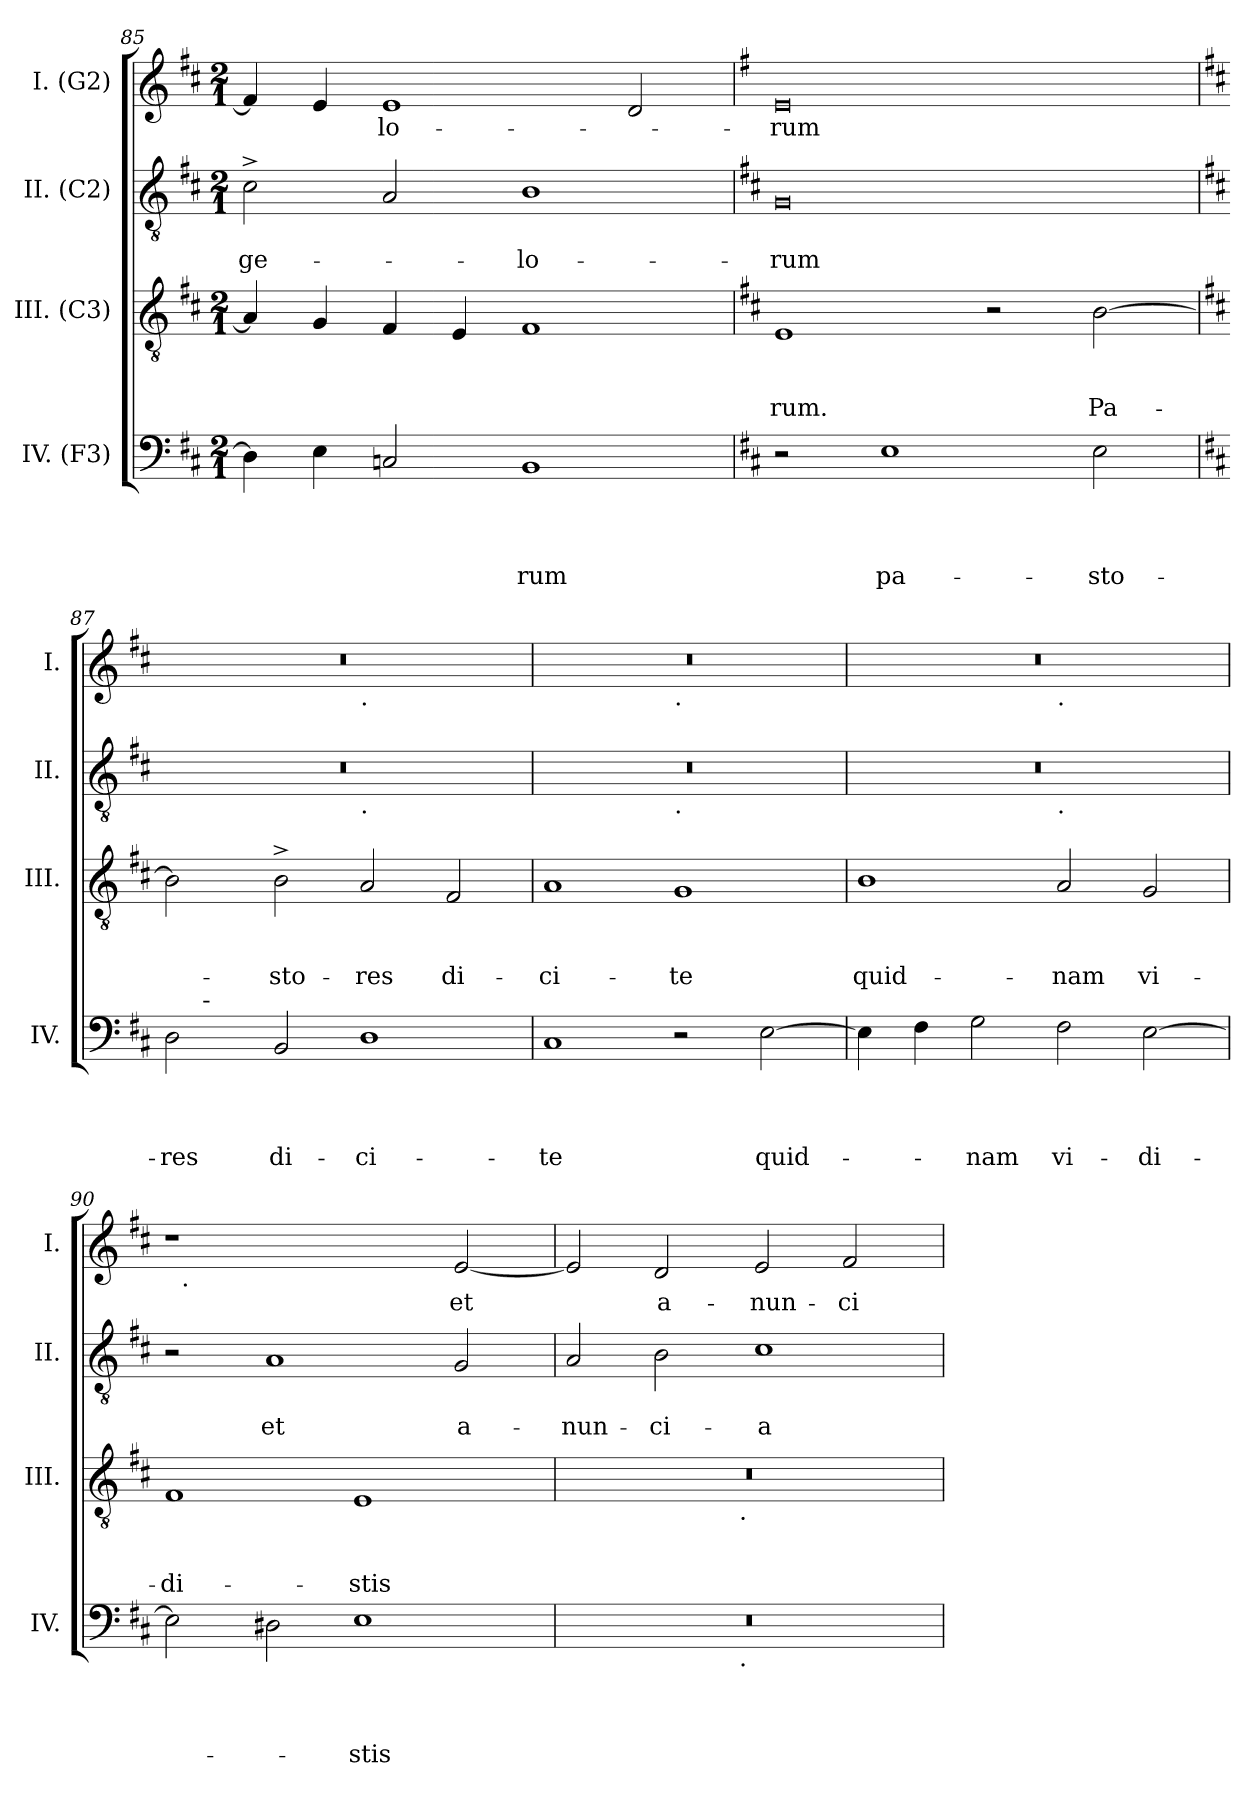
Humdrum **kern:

**kern	**text	**text	**text	**text	**kern	**text	**text	**text	**kern	**text	**text	**kern	**text
*part4	*part4	*part4	*part4	*part4	*part3	*part3	*part3	*part3	*part2	*part2	*part2	*part1	*part1
*staff4	*staff4	*staff4	*staff4	*staff4	*staff3	*staff3	*staff3	*staff3	*staff2	*staff2	*staff2	*staff1	*staff1
*I"IV. (F3)	*	*	*	*	*I"III. (C3)	*	*	*	*I"II. (C2)	*	*	*I"I. (G2)	*
*I'IV.	*	*	*	*	*I'III.	*	*	*	*I'II.	*	*	*I'I.	*
*clefF4	*	*	*	*	*clefGv2	*	*	*	*clefGv2	*	*	*clefG2	*
*k[f#c#]	*	*	*	*	*k[f#c#]	*	*	*	*k[f#c#]	*	*	*k[f#c#]	*
*D:	*	*	*	*	*D:	*	*	*	*D:	*	*	*D:	*
*M2/1	*	*	*	*	*M2/1	*	*	*	*M2/1	*	*	*M2/1	*
=85	=85	=85	=85	=85	=85	=85	=85	=85	=85	=85	=85	=85	=85
!	!	!	!	!	!	!	!	!	!	!	!LO:LY:b	!	!
4D\]	.	.	.	.	4A/]	.	.	.	2c#^>\	.	-ge-	4f#/]	.
4E\	.	.	.	.	4G/	.	.	.	.	.	.	4e/	.
!	!	!	!	!	!	!	!	!	!	!	!	!	!LO:LY:b
2C/	.	.	.	.	4F#/	.	.	.	2A/	.	.	1e	-lo-
.	.	.	.	.	4E/	.	.	.	.	.	.	.	.
!	!	!	!	!LO:LY:b	!	!	!	!	!	!	!LO:LY:b	!	!
1BB	.	.	.	-rum	1F#	.	.	.	1B	.	-lo-	.	.
.	.	.	.	.	.	.	.	.	.	.	.	2d/	.
=86	=86	=86	=86	=86	=86	=86	=86	=86	=86	=86	=86	=86	=86
*	*	*	*	*	*	*	*	*	*	*	*	*k[f#]	*
*	*	*	*	*	*	*	*	*	*	*	*	*G:	*
!	!	!	!	!	!	!	!	!LO:LY:b	!	!	!LO:LY:b	!	!LO:LY:b
2r	.	.	.	.	1E	.	.	-rum.	0G	.	-rum	0e	-rum
!	!	!	!	!LO:LY:b	!	!	!	!	!	!	!	!	!
1E	.	.	.	pa-	.	.	.	.	.	.	.	.	.
.	.	.	.	.	2r	.	.	.	.	.	.	.	.
!	!	!	!	!LO:LY:b	!	!	!	!LO:LY:b	!	!	!	!	!
2E\	.	.	.	-sto-	[<2B\	.	.	Pa-	.	.	.	.	.
!!LO:LB:g=z
=87	=87	=87	=87	=87	=87	=87	=87	=87	=87	=87	=87	=87	=87
*	*	*	*	*	*	*	*	*	*	*	*	*k[f#c#]	*
*	*	*	*	*	*	*	*	*	*	*	*	*D:	*
!	!	!	!	!LO:LY:b	!	!	!	!	!	!	!	!	!
*^	*	*	*	*	*	*	*	*	*^	*	*	*^	*
2D\	8ryy	.	.	.	-res	2B\]	.	.	.	0r	1ryy	.	.	0r	1ryy	.
!	!LO:TX:a:t=-	!	!	!	!	!	!	!	!	!	!	!	!	!	!	!
.	1...ryy	.	.	.	.	.	.	.	.	.	.	.	.	.	.	.
!	!	!	!	!	!LO:LY:b	!	!	!	!LO:LY:b	!	!	!	!	!	!	!
2BB/	.	.	.	.	di-	2B^>\	.	.	-sto-	.	.	.	.	.	.	.
!	!	!	!	!	!	!	!	!	!	!	!	!	!	!	!LO:TX:b:t=.	!
!	!	!	!	!	!	!	!	!	!	!	!LO:TX:b:t=.	!	!	!	!	!
!	!	!	!	!	!LO:LY:b	!	!	!	!LO:LY:b	!	!	!	!	!	!	!
1D	.	.	.	.	-ci-	2A/	.	.	-res	.	1ryy	.	.	.	1ryy	.
!	!	!	!	!	!	!	!	!	!LO:LY:b	!	!	!	!	!	!	!
.	.	.	.	.	.	2F#/	.	.	di-	.	.	.	.	.	.	.
=88	=88	=88	=88	=88	=88	=88	=88	=88	=88	=88	=88	=88	=88	=88	=88	=88
!	!	!	!	!	!LO:LY:b	!	!	!	!LO:LY:b	!	!	!	!	!	!	!
*v	*v	*	*	*	*	*	*	*	*	*	*	*	*	*	*	*
1C#	.	.	.	-te	1A	.	.	-ci-	0r	1ryy	.	.	0r	1ryy	.
!	!	!	!	!	!	!	!	!	!	!	!	!	!	!LO:TX:b:t=.	!
!	!	!	!	!	!	!	!	!	!	!LO:TX:b:t=.	!	!	!	!	!
!	!	!	!	!	!	!	!	!LO:LY:b	!	!	!	!	!	!	!
2r	.	.	.	.	1G	.	.	-te	.	1ryy	.	.	.	1ryy	.
!	!	!	!	!LO:LY:b	!	!	!	!	!	!	!	!	!	!	!
[>2E\	.	.	.	quid-	.	.	.	.	.	.	.	.	.	.	.
=89	=89	=89	=89	=89	=89	=89	=89	=89	=89	=89	=89	=89	=89	=89	=89
!	!	!	!	!	!	!	!	!LO:LY:b	!	!	!	!	!	!	!
4E\]	.	.	.	.	1B	.	.	quid-	0r	1ryy	.	.	0r	1ryy	.
4F#\	.	.	.	.	.	.	.	.	.	.	.	.	.	.	.
!	!	!	!	!LO:LY:b	!	!	!	!	!	!	!	!	!	!	!
2G\	.	.	.	-nam	.	.	.	.	.	.	.	.	.	.	.
!	!	!	!	!	!	!	!	!	!	!	!	!	!	!LO:TX:b:t=.	!
!	!	!	!	!	!	!	!	!	!	!LO:TX:b:t=.	!	!	!	!	!
!	!	!	!	!LO:LY:b	!	!	!	!LO:LY:b	!	!	!	!	!	!	!
2F#\	.	.	.	vi-	2A/	.	.	-nam	.	1ryy	.	.	.	1ryy	.
!	!	!	!	!LO:LY:b	!	!	!	!LO:LY:b	!	!	!	!	!	!	!
[>2E\	.	.	.	-di-	2G/	.	.	vi-	.	.	.	.	.	.	.
=90	=90	=90	=90	=90	=90	=90	=90	=90	=90	=90	=90	=90	=90	=90	=90
!	!	!	!	!	!	!	!	!LO:LY:b	!	!	!	!	!	!	!
*	*	*	*	*	*	*	*	*	*v	*v	*	*	*	*	*
2E\]	.	.	.	.	1F#	.	.	-di-	2r	.	.	1r	32ryy	.
!	!	!	!	!	!	!	!	!	!	!	!	!	!LO:TX:b:t=.	!
.	.	.	.	.	.	.	.	.	.	.	.	.	1ryy	.
!	!	!	!	!	!	!	!	!	!	!	!LO:LY:b	!	!	!
2D#\	.	.	.	.	.	.	.	.	1A	.	et	.	.	.
!	!	!	!	!LO:LY:b	!	!	!	!LO:LY:b	!	!	!	!	!	!
1E	.	.	.	-stis	1E	.	.	-stis	.	.	.	2ryy	.	.
.	.	.	.	.	.	.	.	.	.	.	.	.	2ryy	.
!	!	!	!	!	!	!	!	!	!	!	!LO:LY:b	!	!	!LO:LY:b
.	.	.	.	.	.	.	.	.	2G/	.	a-	[<2e/	.	et
.	.	.	.	.	.	.	.	.	.	.	.	.	4...ryy	.
=91	=91	=91	=91	=91	=91	=91	=91	=91	=91	=91	=91	=91	=91	=91
!	!	!	!	!	!	!	!	!	!	!	!LO:LY:b	!	!	!
*^	*	*	*	*	*^	*	*	*	*	*	*	*v	*v	*
0r	2ryy	.	.	.	.	0r	2ryy	.	.	.	2A/	.	-nun-	2e/]	.
!	!	!	!	!	!	!	!	!	!	!	!	!	!LO:LY:b	!	!LO:LY:b
.	4...ryy	.	.	.	.	.	4...ryy	.	.	.	2B\	.	-ci-	2d/	a-
!	!	!	!	!	!	!	!LO:TX:b:t=.	!	!	!	!	!	!	!	!
!	!LO:TX:b:t=.	!	!	!	!	!	!	!	!	!	!	!	!	!	!
.	1ryy	.	.	.	.	.	1ryy	.	.	.	.	.	.	.	.
!	!	!	!	!	!	!	!	!	!	!	!	!	!LO:LY:b:rj	!	!LO:LY:b
.	.	.	.	.	.	.	.	.	.	.	1c#	.	-a-	2e/	-nun-
!	!	!	!	!	!	!	!	!	!	!	!	!	!	!	!LO:LY:b
.	.	.	.	.	.	.	.	.	.	.	.	.	.	2f#/	-ci-
.	32ryy	.	.	.	.	.	32ryy	.	.	.	.	.	.	.	.
*v	*v	*	*	*	*	*	*	*	*	*	*	*	*	*	*
*	*	*	*	*	*v	*v	*	*	*	*	*	*	*	*
=	=	=	=	=	=	=	=	=	=	=	=	=	=
*-	*-	*-	*-	*-	*-	*-	*-	*-	*-	*-	*-	*-	*-
